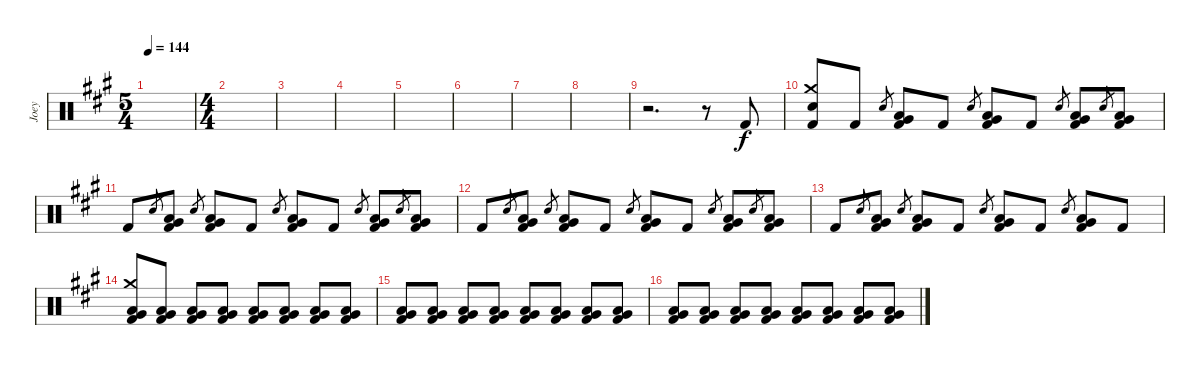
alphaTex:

\track ("Joey" "Joey") {instrument percussion}
\staff {score}
\articulation defaults
\ts (5 4)
\tempo 144
\clef neutral
\ks a
|
\ts (4 4)
|
|
|
|
|
|
|
r.2{d} r.8 "Kick (hit) 2".8 |
("Crash medium (hit)" "Snare (hit) 2" "Kick (hit) 2").8 "Kick (hit) 2".8 "Snare (hit)".8{gr} ("Low Tom (hit)" "Very Low Tom (hit)" "Kick (hit) 2").8 "Kick (hit) 2".8 "Snare (hit)".8{gr} ("Low Tom (hit)" "Very Low Tom (hit)" "Kick (hit) 2").8 "Kick (hit) 2".8 "Snare (hit)".8{gr} ("Low Tom (hit)" "Very Low Tom (hit)" "Kick (hit) 2").8 "Snare (hit)".8{gr} ("Low Tom (hit)" "Very Low Tom (hit)" "Kick (hit) 2").8 |
"Kick (hit) 2".8 "Snare (hit)".8{gr} ("Low Tom (hit)" "Very Low Tom (hit)" "Kick (hit) 2").8 "Snare (hit)".8{gr} ("Low Tom (hit)" "Very Low Tom (hit)" "Kick (hit) 2").8 "Kick (hit) 2".8 "Snare (hit)".8{gr} ("Low Tom (hit)" "Very Low Tom (hit)" "Kick (hit) 2").8 "Kick (hit) 2".8 "Snare (hit)".8{gr} ("Low Tom (hit)" "Very Low Tom (hit)" "Kick (hit) 2").8 "Snare (hit)".8{gr} ("Low Tom (hit)" "Very Low Tom (hit)" "Kick (hit) 2").8 |
"Kick (hit) 2".8 "Snare (hit)".8{gr} ("Low Tom (hit)" "Very Low Tom (hit)" "Kick (hit) 2").8 "Snare (hit)".8{gr} ("Low Tom (hit)" "Very Low Tom (hit)" "Kick (hit) 2").8 "Kick (hit) 2".8 "Snare (hit)".8{gr} ("Low Tom (hit)" "Very Low Tom (hit)" "Kick (hit) 2").8 "Kick (hit) 2".8 "Snare (hit)".8{gr} ("Low Tom (hit)" "Very Low Tom (hit)" "Kick (hit) 2").8 "Snare (hit)".8{gr} ("Low Tom (hit)" "Very Low Tom (hit)" "Kick (hit) 2").8 |
"Kick (hit) 2".8 "Snare (hit)".8{gr} ("Low Tom (hit)" "Very Low Tom (hit)" "Kick (hit) 2").8 "Snare (hit)".8{gr} ("Low Tom (hit)" "Very Low Tom (hit)" "Kick (hit) 2").8 "Kick (hit) 2".8 "Snare (hit)".8{gr} ("Low Tom (hit)" "Very Low Tom (hit)" "Kick (hit) 2").8 "Kick (hit) 2".8 "Snare (hit)".8{gr} ("Low Tom (hit)" "Very Low Tom (hit)" "Kick (hit) 2").8 "Kick (hit) 2".8 |
("Crash medium (hit)" "Low Tom (hit)" "Very Low Tom (hit)" "Kick (hit) 2").8 ("Low Tom (hit)" "Very Low Tom (hit)" "Kick (hit) 2").8 ("Low Tom (hit)" "Very Low Tom (hit)" "Kick (hit) 2").8 ("Low Tom (hit)" "Very Low Tom (hit)" "Kick (hit) 2").8 ("Low Tom (hit)" "Very Low Tom (hit)" "Kick (hit) 2").8 ("Low Tom (hit)" "Very Low Tom (hit)" "Kick (hit) 2").8 ("Low Tom (hit)" "Very Low Tom (hit)" "Kick (hit) 2").8 ("Low Tom (hit)" "Very Low Tom (hit)" "Kick (hit) 2").8 |
("Low Tom (hit)" "Very Low Tom (hit)" "Kick (hit) 2").8 ("Low Tom (hit)" "Very Low Tom (hit)" "Kick (hit) 2").8 ("Low Tom (hit)" "Very Low Tom (hit)" "Kick (hit) 2").8 ("Low Tom (hit)" "Very Low Tom (hit)" "Kick (hit) 2").8 ("Low Tom (hit)" "Very Low Tom (hit)" "Kick (hit) 2").8 ("Low Tom (hit)" "Very Low Tom (hit)" "Kick (hit) 2").8 ("Low Tom (hit)" "Very Low Tom (hit)" "Kick (hit) 2").8 ("Low Tom (hit)" "Very Low Tom (hit)" "Kick (hit) 2").8 |
("Low Tom (hit)" "Very Low Tom (hit)" "Kick (hit) 2").8 ("Low Tom (hit)" "Very Low Tom (hit)" "Kick (hit) 2").8 ("Low Tom (hit)" "Very Low Tom (hit)" "Kick (hit) 2").8 ("Low Tom (hit)" "Very Low Tom (hit)" "Kick (hit) 2").8 ("Low Tom (hit)" "Very Low Tom (hit)" "Kick (hit) 2").8 ("Low Tom (hit)" "Very Low Tom (hit)" "Kick (hit) 2").8 ("Low Tom (hit)" "Very Low Tom (hit)" "Kick (hit) 2").8 ("Low Tom (hit)" "Very Low Tom (hit)" "Kick (hit) 2").8
